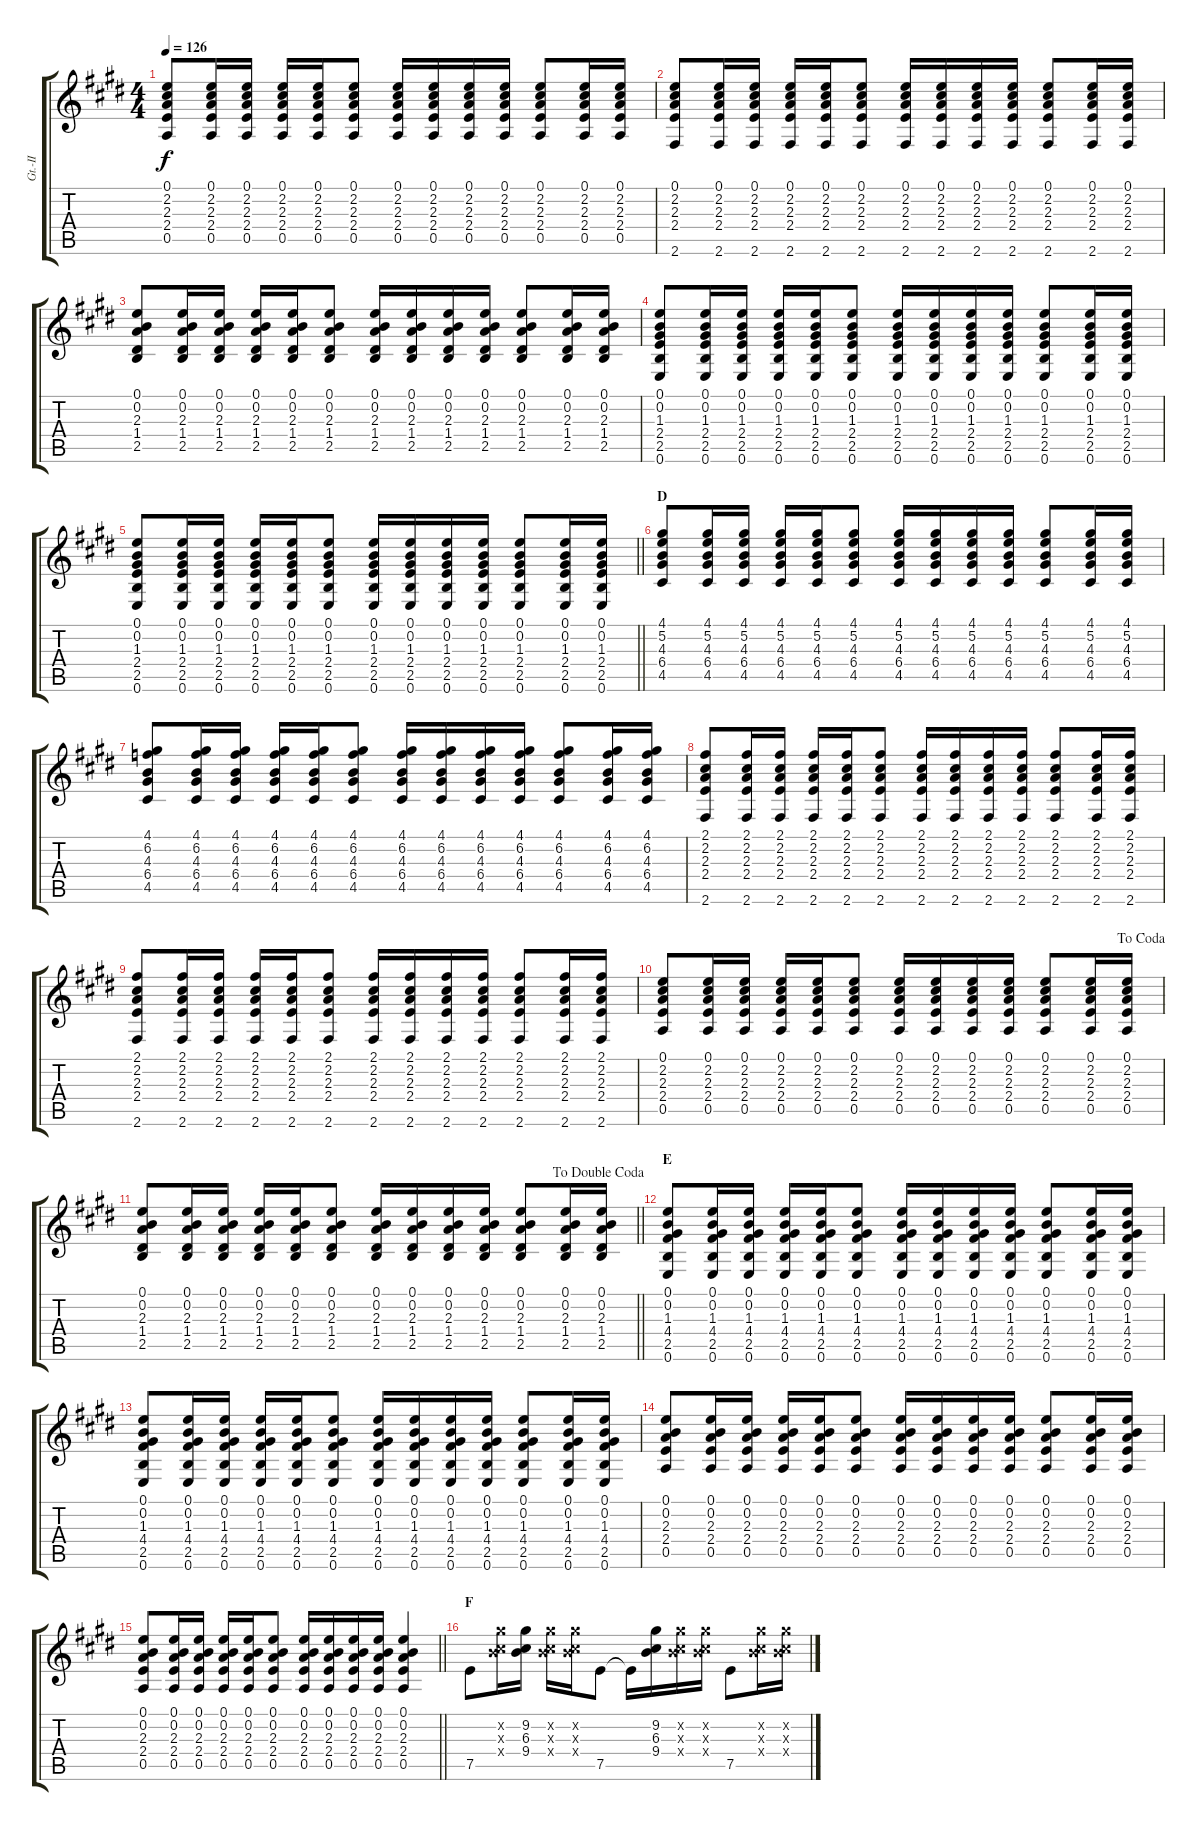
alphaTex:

\track ("Gt.-II" "Gt.-II") {instrument acousticguitarnylon}
\staff {score tabs}
\tuning (E4 B3 G3 D3 A2 E2) {hide}
\ts (4 4)
\tempo 126
\clef g2
\ks e
(0.1 2.2 2.3 2.4 0.5).8{dy f} (0.1 2.2 2.3 2.4 0.5).16 (0.1 2.2 2.3 2.4 0.5).16 (0.1 2.2 2.3 2.4 0.5).16 (0.1 2.2 2.3 2.4 0.5).16 (0.1 2.2 2.3 2.4 0.5).8 (0.1 2.2 2.3 2.4 0.5).16 (0.1 2.2 2.3 2.4 0.5).16 (0.1 2.2 2.3 2.4 0.5).16 (0.1 2.2 2.3 2.4 0.5).16 (0.1 2.2 2.3 2.4 0.5).8 (0.1 2.2 2.3 2.4 0.5).16 (0.1 2.2 2.3 2.4 0.5).16 |
(0.1 2.2 2.3 2.4 2.6).8 (0.1 2.2 2.3 2.4 2.6).16 (0.1 2.2 2.3 2.4 2.6).16 (0.1 2.2 2.3 2.4 2.6).16 (0.1 2.2 2.3 2.4 2.6).16 (0.1 2.2 2.3 2.4 2.6).8 (0.1 2.2 2.3 2.4 2.6).16 (0.1 2.2 2.3 2.4 2.6).16 (0.1 2.2 2.3 2.4 2.6).16 (0.1 2.2 2.3 2.4 2.6).16 (0.1 2.2 2.3 2.4 2.6).8 (0.1 2.2 2.3 2.4 2.6).16 (0.1 2.2 2.3 2.4 2.6).16 |
(0.1 0.2 2.3 1.4 2.5).8 (0.1 0.2 2.3 1.4 2.5).16 (0.1 0.2 2.3 1.4 2.5).16 (0.1 0.2 2.3 1.4 2.5).16 (0.1 0.2 2.3 1.4 2.5).16 (0.1 0.2 2.3 1.4 2.5).8 (0.1 0.2 2.3 1.4 2.5).16 (0.1 0.2 2.3 1.4 2.5).16 (0.1 0.2 2.3 1.4 2.5).16 (0.1 0.2 2.3 1.4 2.5).16 (0.1 0.2 2.3 1.4 2.5).8 (0.1 0.2 2.3 1.4 2.5).16 (0.1 0.2 2.3 1.4 2.5).16 |
(0.1 0.2 1.3 2.4 2.5 0.6).8 (0.1 0.2 1.3 2.4 2.5 0.6).16 (0.1 0.2 1.3 2.4 2.5 0.6).16 (0.1 0.2 1.3 2.4 2.5 0.6).16 (0.1 0.2 1.3 2.4 2.5 0.6).16 (0.1 0.2 1.3 2.4 2.5 0.6).8 (0.1 0.2 1.3 2.4 2.5 0.6).16 (0.1 0.2 1.3 2.4 2.5 0.6).16 (0.1 0.2 1.3 2.4 2.5 0.6).16 (0.1 0.2 1.3 2.4 2.5 0.6).16 (0.1 0.2 1.3 2.4 2.5 0.6).8 (0.1 0.2 1.3 2.4 2.5 0.6).16 (0.1 0.2 1.3 2.4 2.5 0.6).16 |
\barLineRight lightlight
(0.1 0.2 1.3 2.4 2.5 0.6).8 (0.1 0.2 1.3 2.4 2.5 0.6).16 (0.1 0.2 1.3 2.4 2.5 0.6).16 (0.1 0.2 1.3 2.4 2.5 0.6).16 (0.1 0.2 1.3 2.4 2.5 0.6).16 (0.1 0.2 1.3 2.4 2.5 0.6).8 (0.1 0.2 1.3 2.4 2.5 0.6).16 (0.1 0.2 1.3 2.4 2.5 0.6).16 (0.1 0.2 1.3 2.4 2.5 0.6).16 (0.1 0.2 1.3 2.4 2.5 0.6).16 (0.1 0.2 1.3 2.4 2.5 0.6).8 (0.1 0.2 1.3 2.4 2.5 0.6).16 (0.1 0.2 1.3 2.4 2.5 0.6).16 |
\section ("" "D")
(4.1 5.2 4.3 6.4 4.5).8 (4.1 5.2 4.3 6.4 4.5).16 (4.1 5.2 4.3 6.4 4.5).16 (4.1 5.2 4.3 6.4 4.5).16 (4.1 5.2 4.3 6.4 4.5).16 (4.1 5.2 4.3 6.4 4.5).8 (4.1 5.2 4.3 6.4 4.5).16 (4.1 5.2 4.3 6.4 4.5).16 (4.1 5.2 4.3 6.4 4.5).16 (4.1 5.2 4.3 6.4 4.5).16 (4.1 5.2 4.3 6.4 4.5).8 (4.1 5.2 4.3 6.4 4.5).16 (4.1 5.2 4.3 6.4 4.5).16 |
(4.1 6.2 4.3 6.4 4.5).8 (4.1 6.2 4.3 6.4 4.5).16 (4.1 6.2 4.3 6.4 4.5).16 (4.1 6.2 4.3 6.4 4.5).16 (4.1 6.2 4.3 6.4 4.5).16 (4.1 6.2 4.3 6.4 4.5).8 (4.1 6.2 4.3 6.4 4.5).16 (4.1 6.2 4.3 6.4 4.5).16 (4.1 6.2 4.3 6.4 4.5).16 (4.1 6.2 4.3 6.4 4.5).16 (4.1 6.2 4.3 6.4 4.5).8 (4.1 6.2 4.3 6.4 4.5).16 (4.1 6.2 4.3 6.4 4.5).16 |
(2.1 2.2 2.3 2.4 2.6).8 (2.1 2.2 2.3 2.4 2.6).16 (2.1 2.2 2.3 2.4 2.6).16 (2.1 2.2 2.3 2.4 2.6).16 (2.1 2.2 2.3 2.4 2.6).16 (2.1 2.2 2.3 2.4 2.6).8 (2.1 2.2 2.3 2.4 2.6).16 (2.1 2.2 2.3 2.4 2.6).16 (2.1 2.2 2.3 2.4 2.6).16 (2.1 2.2 2.3 2.4 2.6).16 (2.1 2.2 2.3 2.4 2.6).8 (2.1 2.2 2.3 2.4 2.6).16 (2.1 2.2 2.3 2.4 2.6).16 |
(2.1 2.2 2.3 2.4 2.6).8 (2.1 2.2 2.3 2.4 2.6).16 (2.1 2.2 2.3 2.4 2.6).16 (2.1 2.2 2.3 2.4 2.6).16 (2.1 2.2 2.3 2.4 2.6).16 (2.1 2.2 2.3 2.4 2.6).8 (2.1 2.2 2.3 2.4 2.6).16 (2.1 2.2 2.3 2.4 2.6).16 (2.1 2.2 2.3 2.4 2.6).16 (2.1 2.2 2.3 2.4 2.6).16 (2.1 2.2 2.3 2.4 2.6).8 (2.1 2.2 2.3 2.4 2.6).16 (2.1 2.2 2.3 2.4 2.6).16 |
\jump dacoda
(0.1 2.2 2.3 2.4 0.5).8 (0.1 2.2 2.3 2.4 0.5).16 (0.1 2.2 2.3 2.4 0.5).16 (0.1 2.2 2.3 2.4 0.5).16 (0.1 2.2 2.3 2.4 0.5).16 (0.1 2.2 2.3 2.4 0.5).8 (0.1 2.2 2.3 2.4 0.5).16 (0.1 2.2 2.3 2.4 0.5).16 (0.1 2.2 2.3 2.4 0.5).16 (0.1 2.2 2.3 2.4 0.5).16 (0.1 2.2 2.3 2.4 0.5).8 (0.1 2.2 2.3 2.4 0.5).16 (0.1 2.2 2.3 2.4 0.5).16 |
\jump dadoublecoda
\barLineRight lightlight
(0.1 0.2 2.3 1.4 2.5).8 (0.1 0.2 2.3 1.4 2.5).16 (0.1 0.2 2.3 1.4 2.5).16 (0.1 0.2 2.3 1.4 2.5).16 (0.1 0.2 2.3 1.4 2.5).16 (0.1 0.2 2.3 1.4 2.5).8 (0.1 0.2 2.3 1.4 2.5).16 (0.1 0.2 2.3 1.4 2.5).16 (0.1 0.2 2.3 1.4 2.5).16 (0.1 0.2 2.3 1.4 2.5).16 (0.1 0.2 2.3 1.4 2.5).8 (0.1 0.2 2.3 1.4 2.5).16 (0.1 0.2 2.3 1.4 2.5).16 |
\section ("" "E")
(0.1 0.2 1.3 4.4 2.5 0.6).8 (0.1 0.2 1.3 4.4 2.5 0.6).16 (0.1 0.2 1.3 4.4 2.5 0.6).16 (0.1 0.2 1.3 4.4 2.5 0.6).16 (0.1 0.2 1.3 4.4 2.5 0.6).16 (0.1 0.2 1.3 4.4 2.5 0.6).8 (0.1 0.2 1.3 4.4 2.5 0.6).16 (0.1 0.2 1.3 4.4 2.5 0.6).16 (0.1 0.2 1.3 4.4 2.5 0.6).16 (0.1 0.2 1.3 4.4 2.5 0.6).16 (0.1 0.2 1.3 4.4 2.5 0.6).8 (0.1 0.2 1.3 4.4 2.5 0.6).16 (0.1 0.2 1.3 4.4 2.5 0.6).16 |
(0.1 0.2 1.3 4.4 2.5 0.6).8 (0.1 0.2 1.3 4.4 2.5 0.6).16 (0.1 0.2 1.3 4.4 2.5 0.6).16 (0.1 0.2 1.3 4.4 2.5 0.6).16 (0.1 0.2 1.3 4.4 2.5 0.6).16 (0.1 0.2 1.3 4.4 2.5 0.6).8 (0.1 0.2 1.3 4.4 2.5 0.6).16 (0.1 0.2 1.3 4.4 2.5 0.6).16 (0.1 0.2 1.3 4.4 2.5 0.6).16 (0.1 0.2 1.3 4.4 2.5 0.6).16 (0.1 0.2 1.3 4.4 2.5 0.6).8 (0.1 0.2 1.3 4.4 2.5 0.6).16 (0.1 0.2 1.3 4.4 2.5 0.6).16 |
(0.1 0.2 2.3 2.4 0.5).8 (0.1 0.2 2.3 2.4 0.5).16 (0.1 0.2 2.3 2.4 0.5).16 (0.1 0.2 2.3 2.4 0.5).16 (0.1 0.2 2.3 2.4 0.5).16 (0.1 0.2 2.3 2.4 0.5).8 (0.1 0.2 2.3 2.4 0.5).16 (0.1 0.2 2.3 2.4 0.5).16 (0.1 0.2 2.3 2.4 0.5).16 (0.1 0.2 2.3 2.4 0.5).16 (0.1 0.2 2.3 2.4 0.5).8 (0.1 0.2 2.3 2.4 0.5).16 (0.1 0.2 2.3 2.4 0.5).16 |
\barLineRight lightlight
(0.1 0.2 2.3 2.4 0.5).8 (0.1 0.2 2.3 2.4 0.5).16 (0.1 0.2 2.3 2.4 0.5).16 (0.1 0.2 2.3 2.4 0.5).16 (0.1 0.2 2.3 2.4 0.5).16 (0.1 0.2 2.3 2.4 0.5).8 (0.1 0.2 2.3 2.4 0.5).16 (0.1 0.2 2.3 2.4 0.5).16 (0.1 0.2 2.3 2.4 0.5).16 (0.1 0.2 2.3 2.4 0.5).16 (0.1 0.2 2.3 2.4 0.5).4 |
\section ("" "F")
7.5.8 (9.2{x} 6.3{x} 9.4{x}).16 (9.2 6.3 9.4).16 (9.2{x} 6.3{x} 9.4{x}).16 (9.2{x} 6.3{x} 9.4{x}).16 7.5.8 7.5{t}.16 (9.2 6.3 9.4).16 (9.2{x} 6.3{x} 9.4{x}).16 (9.2{x} 6.3{x} 9.4{x}).16 7.5.8 (9.2{x} 6.3{x} 9.4{x}).16 (9.2{x} 6.3{x} 9.4{x}).16
